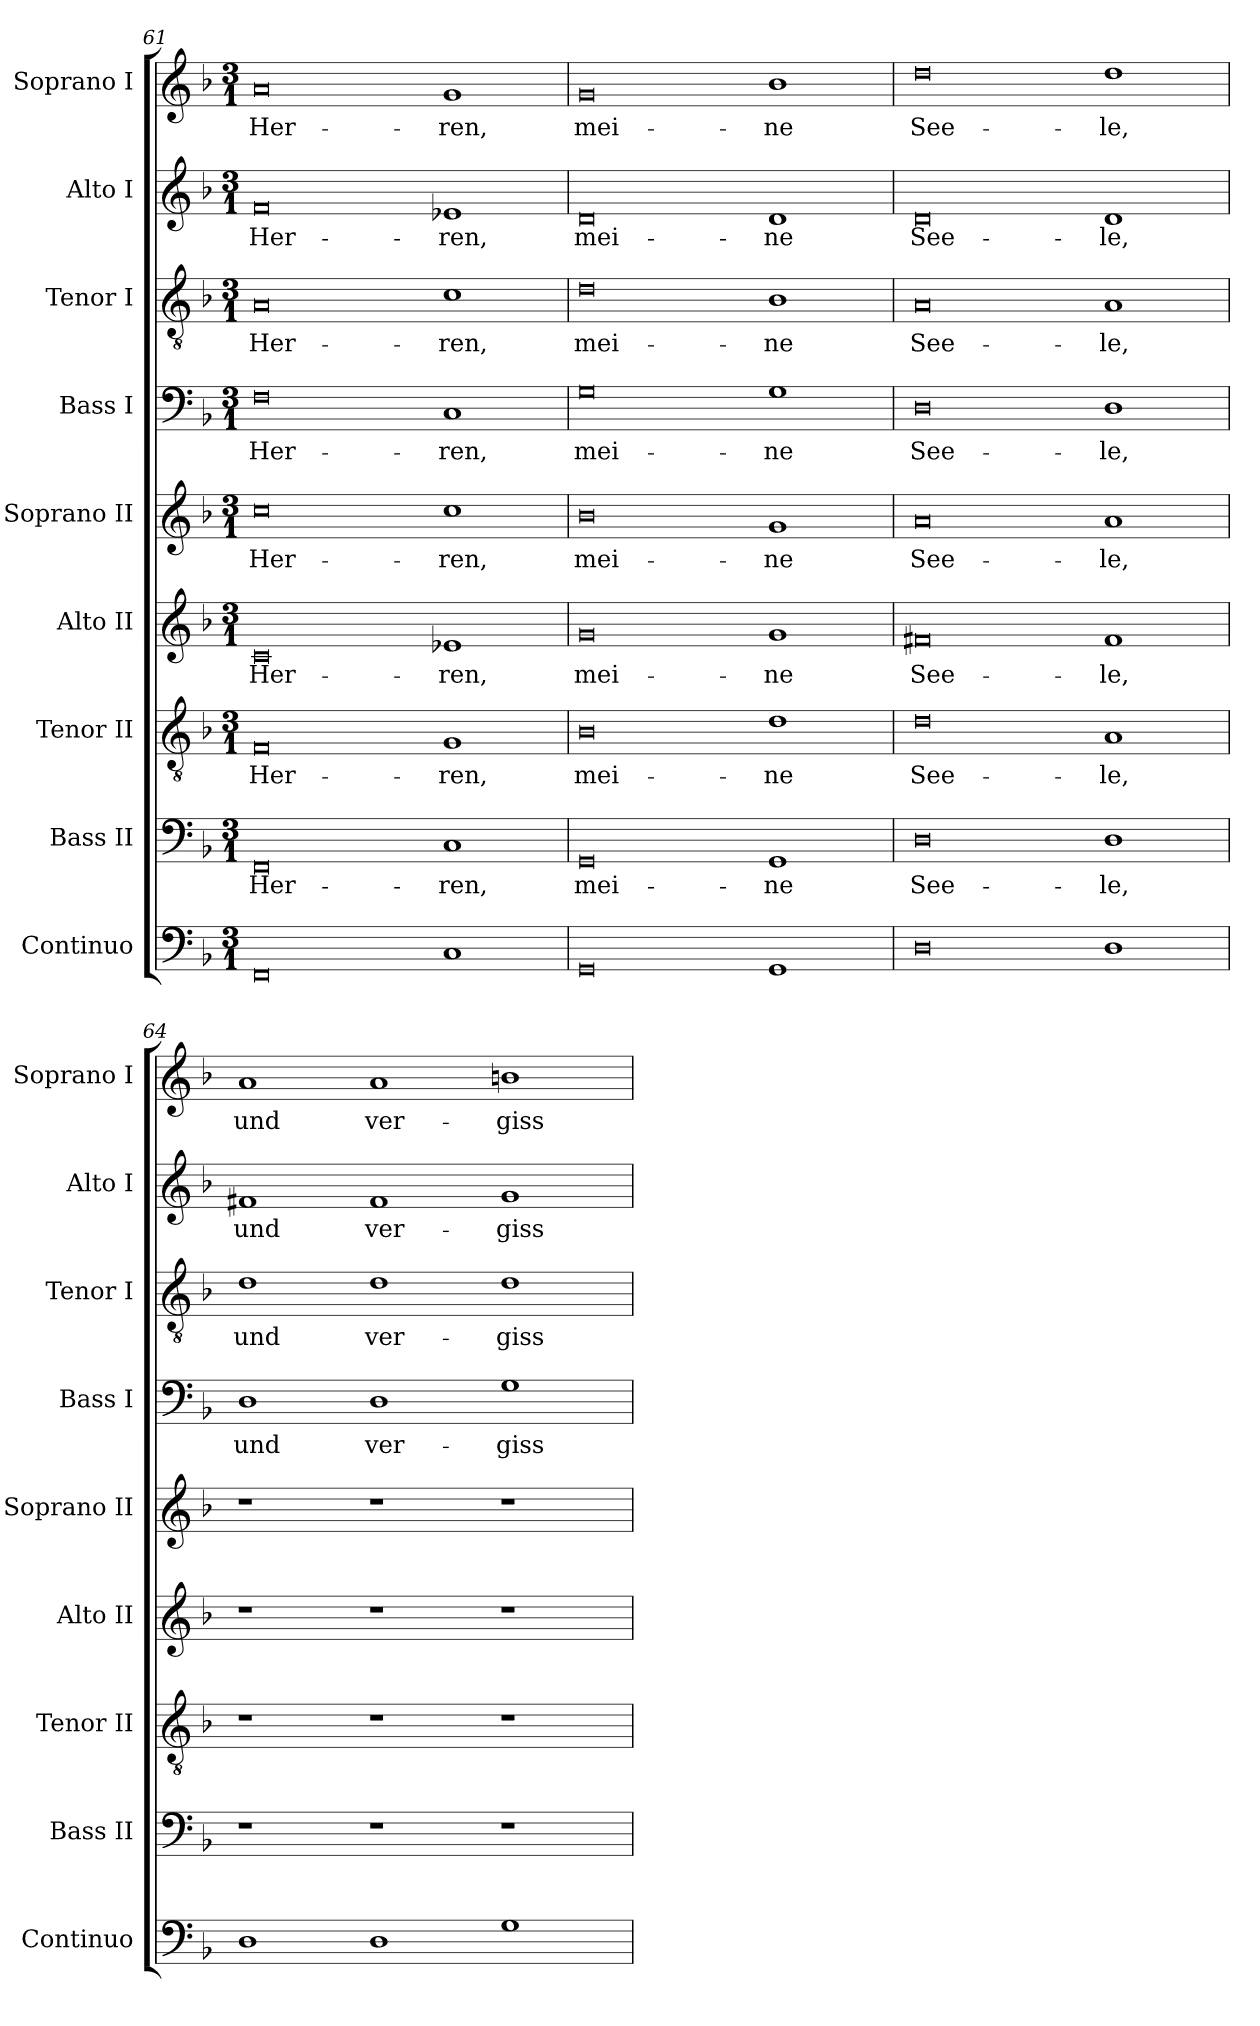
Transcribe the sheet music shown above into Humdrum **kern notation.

**kern	**kern	**text	**kern	**text	**kern	**text	**kern	**text	**kern	**text	**kern	**text	**kern	**text	**kern	**text
*part9	*part8	*part8	*part7	*part7	*part6	*part6	*part5	*part5	*part4	*part4	*part3	*part3	*part2	*part2	*part1	*part1
*staff9	*staff8	*staff8	*staff7	*staff7	*staff6	*staff6	*staff5	*staff5	*staff4	*staff4	*staff3	*staff3	*staff2	*staff2	*staff1	*staff1
*I"Continuo	*I"Bass II	*	*I"Tenor II	*	*I"Alto II	*	*I"Soprano II	*	*I"Bass I	*	*I"Tenor I	*	*I"Alto I	*	*I"Soprano I	*
*I'Continuo	*I'Bass II	*	*I'Tenor II	*	*I'Alto II	*	*I'Soprano II	*	*I'Bass I	*	*I'Tenor I	*	*I'Alto I	*	*I'Soprano I	*
!!LO:LB:g=z
*clefF4	*clefF4	*	*clefGv2	*	*clefG2	*	*clefG2	*	*clefF4	*	*clefGv2	*	*clefG2	*	*clefG2	*
*k[b-]	*k[b-]	*	*k[b-]	*	*k[b-]	*	*k[b-]	*	*k[b-]	*	*k[b-]	*	*k[b-]	*	*k[b-]	*
*F:	*F:	*	*F:	*	*F:	*	*F:	*	*F:	*	*F:	*	*F:	*	*F:	*
*M3/1	*M3/1	*	*M3/1	*	*M3/1	*	*M3/1	*	*M3/1	*	*M3/1	*	*M3/1	*	*M3/1	*
=61	=61	=61	=61	=61	=61	=61	=61	=61	=61	=61	=61	=61	=61	=61	=61	=61
!	!	!LO:LY:b	!	!LO:LY:b	!	!LO:LY:b	!	!LO:LY:b	!	!LO:LY:b	!	!LO:LY:b	!	!LO:LY:b	!	!LO:LY:b
0FF	0FF	Her-	0F	Her-	0c	Her-	0cc	Her-	0F	Her-	0A	Her-	0f	Her-	0a	Her-
!	!	!LO:LY:b	!	!LO:LY:b	!	!LO:LY:b	!	!LO:LY:b	!	!LO:LY:b	!	!LO:LY:b	!	!LO:LY:b	!	!LO:LY:b
1C	1C	-ren,	1G	-ren,	1e-X	-ren,	1cc	-ren,	1C	-ren,	1c	-ren,	1e-X	-ren,	1g	-ren,
=62	=62	=62	=62	=62	=62	=62	=62	=62	=62	=62	=62	=62	=62	=62	=62	=62
!	!	!LO:LY:b	!	!LO:LY:b	!	!LO:LY:b	!	!LO:LY:b	!	!LO:LY:b	!	!LO:LY:b	!	!LO:LY:b	!	!LO:LY:b
0GG	0GG	mei-	0B-	mei-	0g	mei-	0b-	mei-	0G	mei-	0d	mei-	0d	mei-	0g	mei-
!	!	!LO:LY:b	!	!LO:LY:b	!	!LO:LY:b	!	!LO:LY:b	!	!LO:LY:b	!	!LO:LY:b	!	!LO:LY:b	!	!LO:LY:b
1GG	1GG	-ne	1d	-ne	1g	-ne	1g	-ne	1G	-ne	1B-	-ne	1d	-ne	1b-	-ne
=63	=63	=63	=63	=63	=63	=63	=63	=63	=63	=63	=63	=63	=63	=63	=63	=63
!	!	!LO:LY:b	!	!LO:LY:b	!	!LO:LY:b	!	!LO:LY:b	!	!LO:LY:b	!	!LO:LY:b	!	!LO:LY:b	!	!LO:LY:b
0D	0D	See-	0d	See-	0f#X	See-	0a	See-	0D	See-	0A	See-	0d	See-	0dd	See-
!	!	!LO:LY:b	!	!LO:LY:b	!	!LO:LY:b	!	!LO:LY:b	!	!LO:LY:b	!	!LO:LY:b	!	!LO:LY:b	!	!LO:LY:b
1D	1D	-le,	1A	-le,	1f#	-le,	1a	-le,	1D	-le,	1A	-le,	1d	-le,	1dd	-le,
=64	=64	=64	=64	=64	=64	=64	=64	=64	=64	=64	=64	=64	=64	=64	=64	=64
!	!	!	!	!	!	!	!	!	!	!LO:LY:b	!	!LO:LY:b	!	!LO:LY:b	!	!LO:LY:b
1D	1r	.	1r	.	1r	.	1r	.	1D	und	1d	und	1f#X	und	1a	und
!	!	!	!	!	!	!	!	!	!	!LO:LY:b	!	!LO:LY:b	!	!LO:LY:b	!	!LO:LY:b
1D	1r	.	1r	.	1r	.	1r	.	1D	ver-	1d	ver-	1f#	ver-	1a	ver-
!	!	!	!	!	!	!	!	!	!	!LO:LY:b	!	!LO:LY:b	!	!LO:LY:b	!	!LO:LY:b
1G	1r	.	1r	.	1r	.	1r	.	1G	-giss	1d	-giss	1g	-giss	1bn	-giss
=	=	=	=	=	=	=	=	=	=	=	=	=	=	=	=	=
*-	*-	*-	*-	*-	*-	*-	*-	*-	*-	*-	*-	*-	*-	*-	*-	*-
